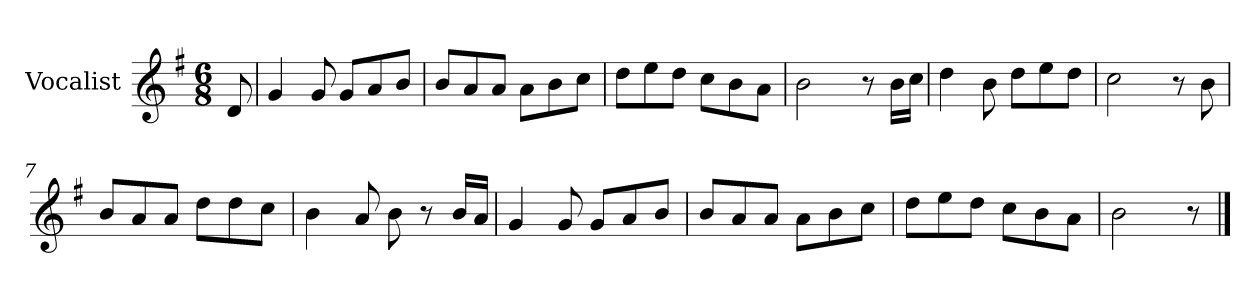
**kern
*part1
*staff1
*I"Vocalist
*k[f#]
*G:
*M6/8
=
8d
=1
4g
8g
8gL
8a
8bJ
=2
8bL
8a
8aJ
8aL
8b
8ccJ
=3
8ddL
8ee
8ddJ
8ccL
8b
8aJ
=4
2b
8r
16bLL
16ccJJ
=5
4dd
8b
8ddL
8ee
8ddJ
=6
2cc
8r
8b
=7
8bL
8a
8aJ
8ddL
8dd
8ccJ
=8
4b
8a
8b
8r
16bLL
16aJJ
=9
4g
8g
8gL
8a
8bJ
=10
8bL
8a
8aJ
8aL
8b
8ccJ
=11
8ddL
8ee
8ddJ
8ccL
8b
8aJ
=12
2b
8r
==
*-
